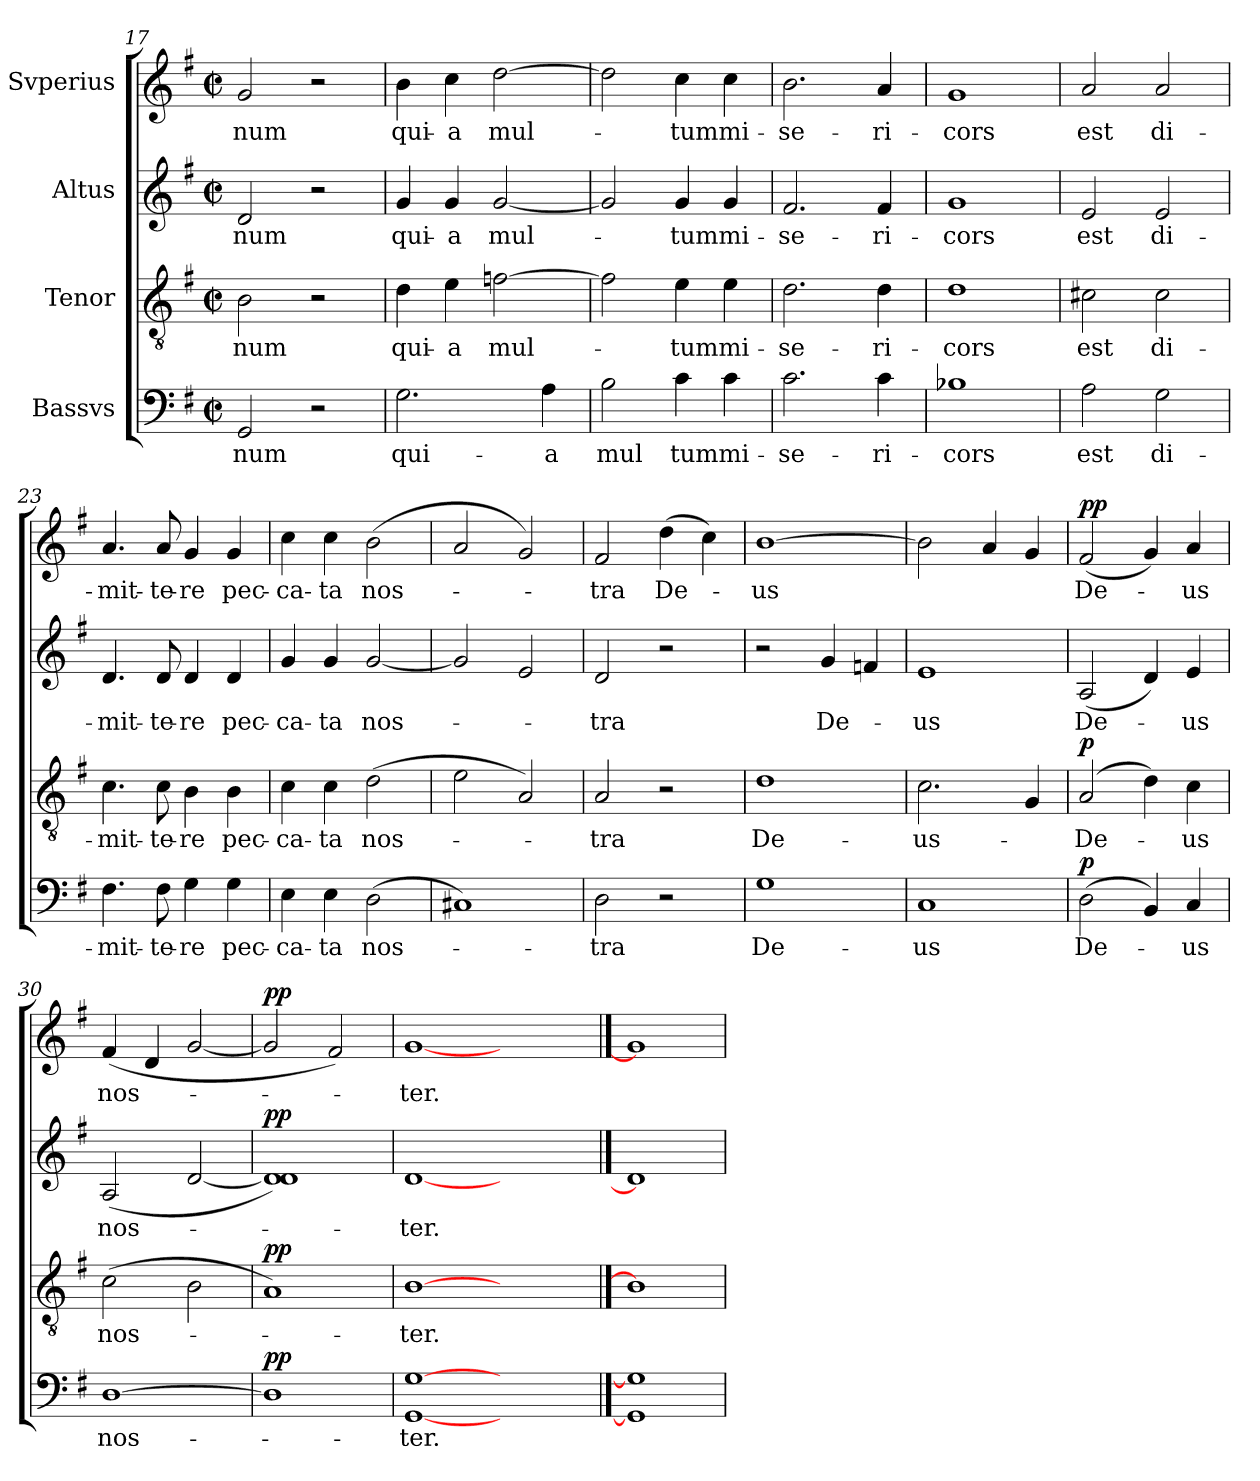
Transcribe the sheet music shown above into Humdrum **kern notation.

**kern	**text	**dynam	**kern	**text	**dynam	**kern	**text	**dynam	**kern	**text	**dynam
*part4	*part4	*part4	*part3	*part3	*part3	*part2	*part2	*part2	*part1	*part1	*part1
*staff4	*staff4	*staff4	*staff3	*staff3	*staff3	*staff2	*staff2	*staff2	*staff1	*staff1	*staff1
*I"Bassvs	*	*	*I"Tenor	*	*	*I"Altus	*	*	*I"Svperius	*	*
*clefF4	*	*	*clefGv2	*	*	*clefG2	*	*	*clefG2	*	*
*k[f#]	*	*	*k[f#]	*	*	*k[f#]	*	*	*k[f#]	*	*
*G:	*	*	*G:	*	*	*G:	*	*	*G:	*	*
*M2/2	*	*	*M2/2	*	*	*M2/2	*	*	*M2/2	*	*
*met(c|)	*	*	*met(c|)	*	*	*met(c|)	*	*	*met(c|)	*	*
=17	=17	=17	=17	=17	=17	=17	=17	=17	=17	=17	=17
!	!LO:LY:b	!	!	!LO:LY:b	!	!	!LO:LY:b	!	!	!LO:LY:b	!
2GG/	-num	.	2B\	-num	.	2d/	-num	.	2g/	-num	.
2r	.	.	2r	.	.	2r	.	.	2r	.	.
=18	=18	=18	=18	=18	=18	=18	=18	=18	=18	=18	=18
!	!LO:LY:b	!	!	!LO:LY:b	!	!	!LO:LY:b	!	!	!LO:LY:b	!
2.G\	qui-	.	4d\	qui-	.	4g/	qui-	.	4b\	qui-	.
!	!	!	!	!LO:LY:b	!	!	!LO:LY:b	!	!	!LO:LY:b	!
.	.	.	4e\	-a	.	4g/	-a	.	4cc\	-a	.
!	!	!	!	!LO:LY:b	!	!	!LO:LY:b	!	!	!LO:LY:b	!
.	.	.	[>2fn\	mul-	.	[>2g/	mul-	.	[>2dd\	mul-	.
!	!LO:LY:b	!	!	!	!	!	!	!	!	!	!
4A\	-a	.	.	.	.	.	.	.	.	.	.
!!LO:PB:g=z
=19	=19	=19	=19	=19	=19	=19	=19	=19	=19	=19	=19
!	!LO:LY:b	!	!	!	!	!	!	!	!	!	!
2B\	mul	.	2f\]	.	.	2g/]	.	.	2dd\]	.	.
!	!LO:LY:b	!	!	!LO:LY:b	!	!	!LO:LY:b	!	!	!LO:LY:b	!
4c\	tum	.	4e\	-tum	.	4g/	-tum	.	4cc\	-tum	.
!	!LO:LY:b	!	!	!LO:LY:b	!	!	!LO:LY:b	!	!	!LO:LY:b	!
4c\	mi-	.	4e\	mi-	.	4g/	mi-	.	4cc\	mi-	.
=20	=20	=20	=20	=20	=20	=20	=20	=20	=20	=20	=20
!	!LO:LY:b	!	!	!LO:LY:b	!	!	!LO:LY:b	!	!	!LO:LY:b	!
2.c\	-se-	.	2.d\	-se-	.	2.f#/	-se-	.	2.b\	-se-	.
!	!LO:LY:b	!	!	!LO:LY:b	!	!	!LO:LY:b	!	!	!LO:LY:b	!
4c\	-ri-	.	4d\	-ri-	.	4f#/	-ri-	.	4a/	-ri-	.
=21	=21	=21	=21	=21	=21	=21	=21	=21	=21	=21	=21
!	!LO:LY:b	!	!	!LO:LY:b	!	!	!LO:LY:b	!	!	!LO:LY:b	!
1B-X	-cors	.	1d	-cors	.	1g	-cors	.	1g	-cors	.
=22	=22	=22	=22	=22	=22	=22	=22	=22	=22	=22	=22
!	!LO:LY:b	!	!	!LO:LY:b	!	!	!LO:LY:b	!	!	!LO:LY:b	!
2A\	est	.	2c#X\	est	.	2e/	est	.	2a/	est	.
!	!LO:LY:b	!	!	!LO:LY:b	!	!	!LO:LY:b	!	!	!LO:LY:b	!
2G\	di-	.	2c#\	di-	.	2e/	di-	.	2a/	di-	.
=23	=23	=23	=23	=23	=23	=23	=23	=23	=23	=23	=23
!	!LO:LY:b	!	!	!LO:LY:b	!	!	!LO:LY:b	!	!	!LO:LY:b	!
4.F#\	-mit-	.	4.c\	-mit-	.	4.d/	-mit-	.	4.a/	-mit-	.
!	!LO:LY:b	!	!	!LO:LY:b	!	!	!LO:LY:b	!	!	!LO:LY:b	!
8F#\	-te-	.	8c\	-te-	.	8d/	-te-	.	8a/	-te-	.
!	!LO:LY:b	!	!	!LO:LY:b	!	!	!LO:LY:b	!	!	!LO:LY:b	!
4G\	-re	.	4B\	-re	.	4d/	-re	.	4g/	-re	.
!	!LO:LY:b	!	!	!LO:LY:b	!	!	!LO:LY:b	!	!	!LO:LY:b	!
4G\	pec-	.	4B\	pec-	.	4d/	pec-	.	4g/	pec-	.
=24	=24	=24	=24	=24	=24	=24	=24	=24	=24	=24	=24
!	!LO:LY:b	!	!	!LO:LY:b	!	!	!LO:LY:b	!	!	!LO:LY:b	!
4E\	-ca-	.	4c\	-ca-	.	4g/	-ca-	.	4cc\	-ca-	.
!	!LO:LY:b	!	!	!LO:LY:b	!	!	!LO:LY:b	!	!	!LO:LY:b	!
4E\	-ta	.	4c\	-ta	.	4g/	-ta	.	4cc\	-ta	.
!	!LO:LY:b	!	!	!LO:LY:b	!	!	!LO:LY:b	!	!	!LO:LY:b	!
(>2D\	nos-	.	(>2d\	nos-	.	[<2g/	nos-	.	(>2b\	nos-	.
=25	=25	=25	=25	=25	=25	=25	=25	=25	=25	=25	=25
1C#X)	.	.	2e\	.	.	2g/]	.	.	2a/	.	.
.	.	.	2A/)	.	.	2e/	.	.	2g/)	.	.
!!LO:LB:g=z
=26	=26	=26	=26	=26	=26	=26	=26	=26	=26	=26	=26
!	!LO:LY:b	!	!	!LO:LY:b	!	!	!LO:LY:b	!	!	!LO:LY:b	!
2D\	-tra	.	2A/	-tra	.	2d/	-tra	.	2f#/	-tra	.
!	!	!	!	!	!	!	!	!	!	!LO:LY:b	!
2r	.	.	2r	.	.	2r	.	.	(>4dd\	De-	.
.	.	.	.	.	.	.	.	.	4cc\)	.	.
=27	=27	=27	=27	=27	=27	=27	=27	=27	=27	=27	=27
!	!LO:LY:b	!	!	!LO:LY:b	!	!	!	!	!	!LO:LY:b	!
1G	De-	.	1d	De-	.	2r	.	.	[>1b	-us	.
!	!	!	!	!	!	!	!LO:LY:b	!	!	!	!
.	.	.	.	.	.	4g/	De-	.	.	.	.
.	.	.	.	.	.	4fn/	.	.	.	.	.
=28	=28	=28	=28	=28	=28	=28	=28	=28	=28	=28	=28
!	!LO:LY:b	!	!	!LO:LY:b	!	!	!LO:LY:b	!	!	!	!
1C	-us	.	2.c\	-us-	.	1e	-us	.	2b\]	.	.
.	.	.	.	.	.	.	.	.	4a/	.	.
.	.	.	4G/	.	.	.	.	.	4g/	.	.
=29	=29	=29	=29	=29	=29	=29	=29	=29	=29	=29	=29
!	!LO:LY:b	!LO:DY:a	!	!LO:LY:b	!LO:DY:a	!	!LO:LY:b	!	!	!LO:LY:b	!LO:DY:a
!	!	!	!	!	!	!	!	!	!	!	!LO:DY:n=1:b
(>2D\	De-	p	(2A/	-De-	p	(<2A/	De-	.	(<2f#/	De-	p p
4BB/)	.	.	4d\)	.	.	4d/)	.	.	4g/)	.	.
!	!LO:LY:b	!	!	!LO:LY:b	!	!	!LO:LY:b	!	!	!LO:LY:b	!
4C/	-us	.	4c\	-us	.	4e/	-us	.	4a/	-us	.
=30	=30	=30	=30	=30	=30	=30	=30	=30	=30	=30	=30
!	!LO:LY:b	!	!	!LO:LY:b	!	!	!LO:LY:b	!	!	!LO:LY:b	!
[>1D	nos-	.	(>2c\	nos-	.	(2A/	nos-	.	(<4f#/	nos-	.
.	.	.	.	.	.	.	.	.	4d/	.	.
.	.	.	2B\	.	.	[<2d/	.	.	[<2g/	.	.
=31	=31	=31	=31	=31	=31	=31	=31	=31	=31	=31	=31
!	!	!LO:DY:a	!	!	!LO:DY:a	!	!	!LO:DY:a	!	!	!LO:DY:a
1D]	.	pp	1A)	.	pp	1d] 1d)	.	pp	2g/]	.	pp
.	.	.	.	.	.	.	.	.	2f#/)	.	.
=32	=32	=32	=32	=32	=32	=32	=32	=32	=32	=32	=32
!	!LO:LY:b	!	!	!LO:LY:b	!	!	!LO:LY:b	!	!	!LO:LY:b	!
[1GG [1G	-ter.	.	[1B	-ter.	.	[1d	-ter.	.	[1g	-ter.	.
1ryy	.	.	1ryy	.	.	1ryy	.	.	1ryy	.	.
==33	==33	==33	==33	==33	==33	==33	==33	==33	==33	==33	==33
1GG] 1G]	.	.	1B]	.	.	1d]	.	.	1g]	.	.
=	=	=	=	=	=	=	=	=	=	=	=
*-	*-	*-	*-	*-	*-	*-	*-	*-	*-	*-	*-
